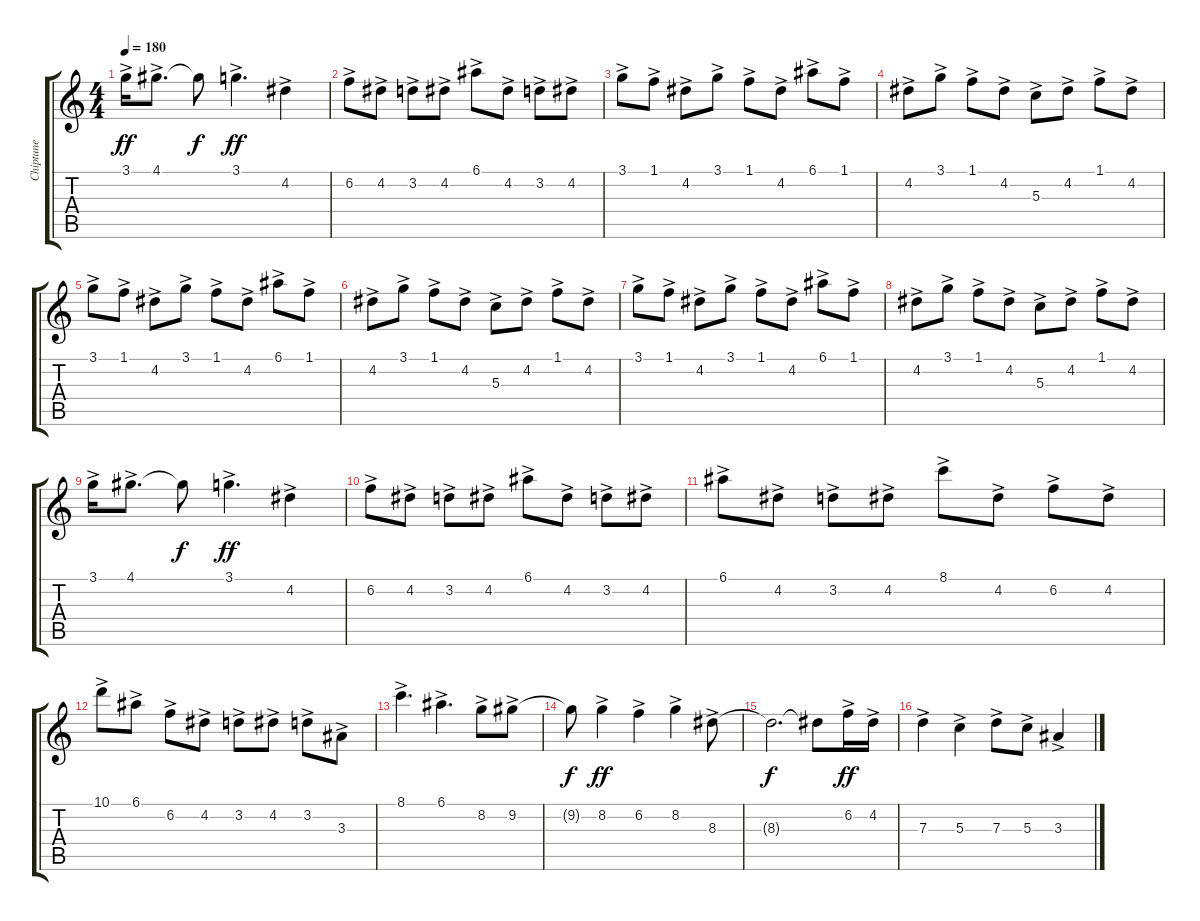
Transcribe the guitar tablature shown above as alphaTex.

\track ("Chiptune" "Chiptune") {instrument lead1square}
\staff {score tabs}
\tuning (E5 B4 G4 D4 A3 E3) {hide}
\ts (4 4)
\tempo 180
\clef g2
\ks c
3.1{ac}.16{dy ff} 4.1{ac}.8{d} 4.1{t}.8{dy f} 3.1{ac}.4{d dy ff} 4.2{ac}.4 |
6.2{ac}.8 4.2{ac}.8 3.2{ac}.8 4.2{ac}.8 6.1{ac}.8 4.2{ac}.8 3.2{ac}.8 4.2{ac}.8 |
3.1{ac}.8 1.1{ac}.8 4.2{ac}.8 3.1{ac}.8 1.1{ac}.8 4.2{ac}.8 6.1{ac}.8 1.1{ac}.8 |
4.2{ac}.8 3.1{ac}.8 1.1{ac}.8 4.2{ac}.8 5.3{ac}.8 4.2{ac}.8 1.1{ac}.8 4.2{ac}.8 |
3.1{ac}.8 1.1{ac}.8 4.2{ac}.8 3.1{ac}.8 1.1{ac}.8 4.2{ac}.8 6.1{ac}.8 1.1{ac}.8 |
4.2{ac}.8 3.1{ac}.8 1.1{ac}.8 4.2{ac}.8 5.3{ac}.8 4.2{ac}.8 1.1{ac}.8 4.2{ac}.8 |
3.1{ac}.8 1.1{ac}.8 4.2{ac}.8 3.1{ac}.8 1.1{ac}.8 4.2{ac}.8 6.1{ac}.8 1.1{ac}.8 |
4.2{ac}.8 3.1{ac}.8 1.1{ac}.8 4.2{ac}.8 5.3{ac}.8 4.2{ac}.8 1.1{ac}.8 4.2{ac}.8 |
3.1{ac}.16 4.1{ac}.8{d} 4.1{t}.8{dy f} 3.1{ac}.4{d dy ff} 4.2{ac}.4 |
6.2{ac}.8 4.2{ac}.8 3.2{ac}.8 4.2{ac}.8 6.1{ac}.8 4.2{ac}.8 3.2{ac}.8 4.2{ac}.8 |
6.1{ac}.8 4.2{ac}.8 3.2{ac}.8 4.2{ac}.8 8.1{ac}.8 4.2{ac}.8 6.2{ac}.8 4.2{ac}.8 |
10.1{ac}.8 6.1{ac}.8 6.2{ac}.8 4.2{ac}.8 3.2{ac}.8 4.2{ac}.8 3.2{ac}.8 3.3{ac}.8 |
8.1{ac}.4{d} 6.1{ac}.4{d} 8.2{ac}.8 9.2{ac}.8 |
9.2{t}.8{dy f} 8.2{ac}.4{dy ff} 6.2{ac}.4 8.2{ac}.4 8.3{ac}.8 |
8.3{t}.2{d dy f} 8.3{t}.8 6.2{ac}.16{dy ff} 4.2{ac}.16 |
7.3{ac}.4 5.3{ac}.4 7.3{ac}.8 5.3{ac}.8 3.3{ac}.4
